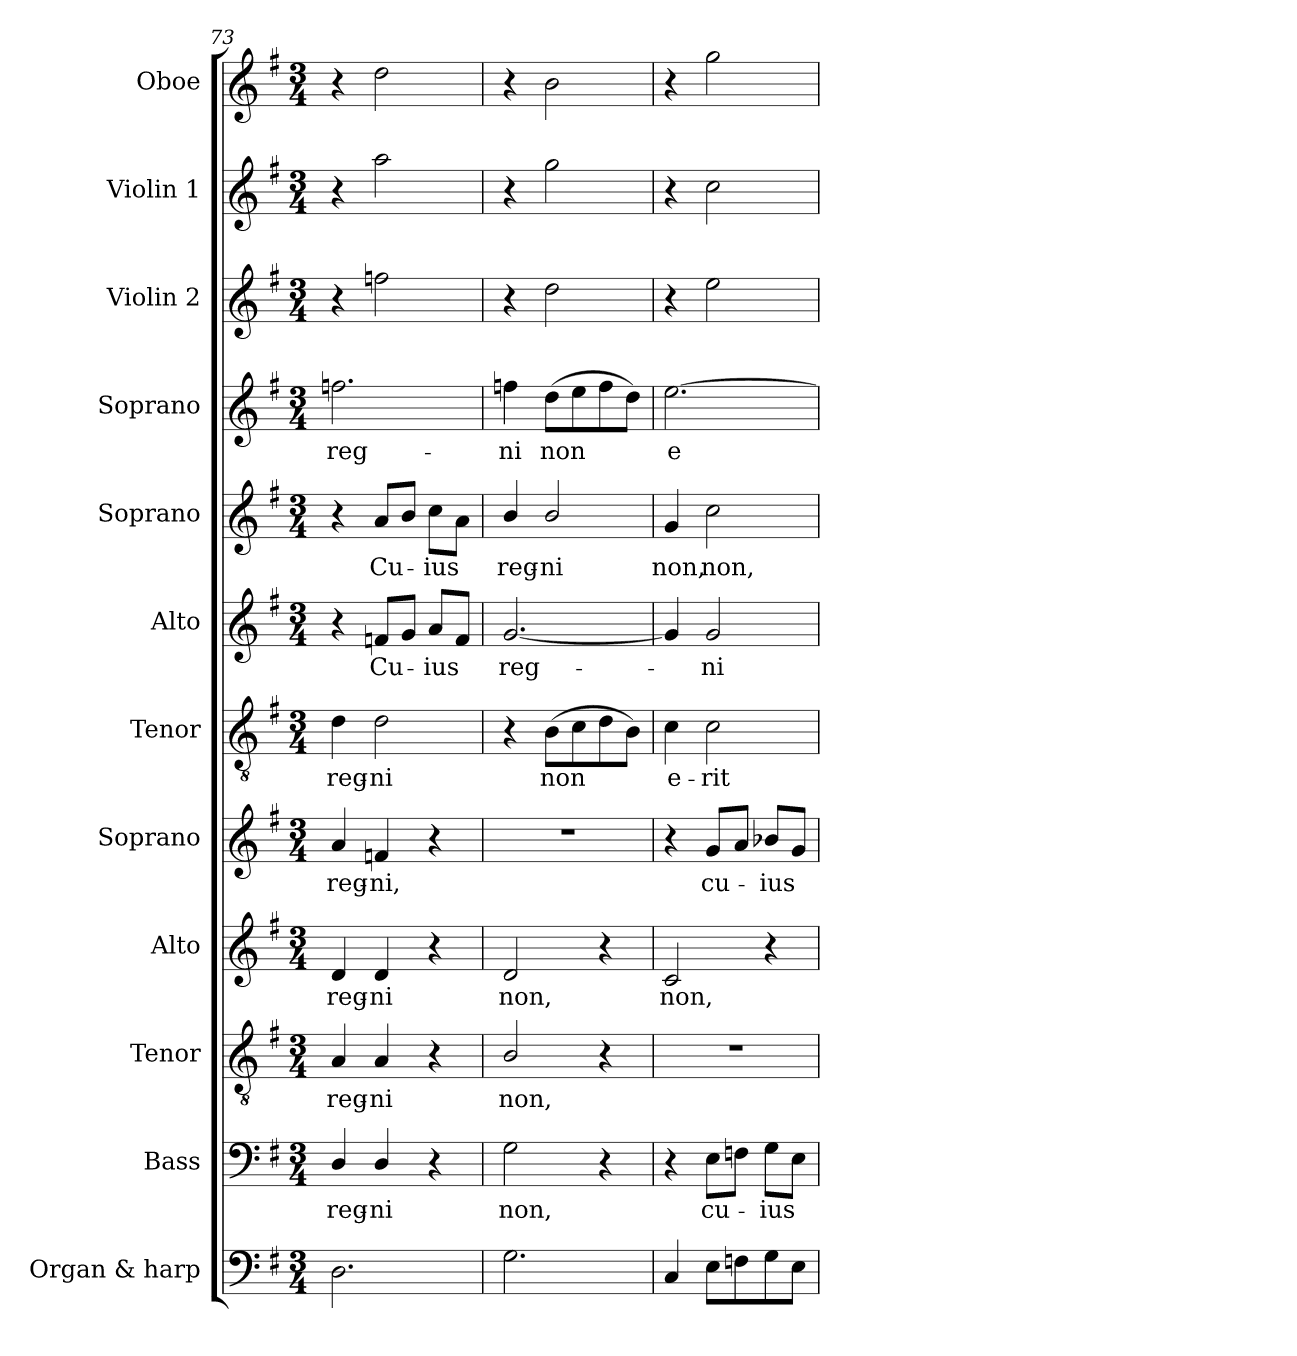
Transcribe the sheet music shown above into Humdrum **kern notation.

**kern	**kern	**text	**kern	**text	**kern	**text	**kern	**text	**kern	**text	**kern	**text	**kern	**text	**kern	**text	**kern	**kern	**kern
*part12	*part11	*part11	*part10	*part10	*part9	*part9	*part8	*part8	*part7	*part7	*part6	*part6	*part5	*part5	*part4	*part4	*part3	*part2	*part1
*staff12	*staff11	*staff11	*staff10	*staff10	*staff9	*staff9	*staff8	*staff8	*staff7	*staff7	*staff6	*staff6	*staff5	*staff5	*staff4	*staff4	*staff3	*staff2	*staff1
*I"Organ & harp	*I"Bass	*	*I"Tenor	*	*I"Alto	*	*I"Soprano	*	*I"Tenor	*	*I"Alto	*	*I"Soprano	*	*I"Soprano	*	*I"Violin 2	*I"Violin 1	*I"Oboe
*I'Org. & H.	*I'B.	*	*I'T.	*	*I'A.	*	*I'S.	*	*I'T.	*	*I'A.	*	*I'S.	*	*I'S.	*	*I'Vln. 2	*I'Vln. 1	*I'Ob.
*clefF4	*clefF4	*	*clefGv2	*	*clefG2	*	*clefG2	*	*clefGv2	*	*clefG2	*	*clefG2	*	*clefG2	*	*clefG2	*clefG2	*clefG2
*	*	*	*ITrd7c12	*	*	*	*	*	*ITrd7c12	*	*	*	*	*	*	*	*	*	*
*k[f#]	*k[f#]	*	*k[f#]	*	*k[f#]	*	*k[f#]	*	*k[f#]	*	*k[f#]	*	*k[f#]	*	*k[f#]	*	*k[f#]	*k[f#]	*k[f#]
*G:	*G:	*	*G:	*	*G:	*	*G:	*	*G:	*	*G:	*	*G:	*	*G:	*	*G:	*G:	*G:
*M3/4	*M3/4	*	*M3/4	*	*M3/4	*	*M3/4	*	*M3/4	*	*M3/4	*	*M3/4	*	*M3/4	*	*M3/4	*M3/4	*M3/4
=73	=73	=73	=73	=73	=73	=73	=73	=73	=73	=73	=73	=73	=73	=73	=73	=73	=73	=73	=73
!	!	!LO:LY:b:color=#000000	!	!	!	!	!	!	!	!	!	!	!	!	!	!	!	!	!
!	!	!	!	!LO:LY:b:color=#000000	!	!	!	!	!	!	!	!	!	!	!	!	!	!	!
!	!	!	!	!	!	!LO:LY:b:color=#000000	!	!	!	!	!	!	!	!	!	!	!	!	!
!	!	!	!	!	!	!	!	!LO:LY:b:color=#000000	!	!	!	!	!	!	!	!	!	!	!
!	!	!	!	!	!	!	!	!	!	!LO:LY:b:color=#000000	!	!	!	!	!	!	!	!	!
!	!	!	!	!	!	!	!	!	!	!	!	!	!	!	!	!LO:LY:b:color=#000000	!	!	!
2.Di\	4Di/	reg-	4AAi/	reg-	4di/	reg-	4ai/	reg-	4Di\	reg-	4r	.	4r	.	2.ffni\	reg-	4r	4r	4r
!	!	!LO:LY:b:color=#000000	!	!	!	!	!	!	!	!	!	!	!	!	!	!	!	!	!
!	!	!	!	!LO:LY:b:color=#000000	!	!	!	!	!	!	!	!	!	!	!	!	!	!	!
!	!	!	!	!	!	!LO:LY:b:color=#000000	!	!	!	!	!	!	!	!	!	!	!	!	!
!	!	!	!	!	!	!	!	!LO:LY:b:color=#000000	!	!	!	!	!	!	!	!	!	!	!
!	!	!	!	!	!	!	!	!	!	!LO:LY:b:color=#000000	!	!	!	!	!	!	!	!	!
!	!	!	!	!	!	!	!	!	!	!	!	!LO:LY:b:color=#000000	!	!	!	!	!	!	!
!	!	!	!	!	!	!	!	!	!	!	!	!	!	!LO:LY:b:color=#000000	!	!	!	!	!
.	4Di/	-ni	4AAi/	-ni	4di/	-ni	4fni/	-ni,	2Di\	-ni	8fni/L	Cu-	8ai/L	Cu-	.	.	2ffni\	2aai\	2ddi\
.	.	.	.	.	.	.	.	.	.	.	8gi/J	.	8bi/J	.	.	.	.	.	.
!	!	!	!	!	!	!	!	!	!	!	!	!LO:LY:b:color=#000000	!	!	!	!	!	!	!
!	!	!	!	!	!	!	!	!	!	!	!	!	!	!LO:LY:b:color=#000000	!	!	!	!	!
.	4r	.	4r	.	4r	.	4r	.	.	.	8ai/L	-ius	8cci\L	-ius	.	.	.	.	.
.	.	.	.	.	.	.	.	.	.	.	8fi/J	.	8ai\J	.	.	.	.	.	.
=74	=74	=74	=74	=74	=74	=74	=74	=74	=74	=74	=74	=74	=74	=74	=74	=74	=74	=74	=74
!	!	!LO:LY:b:color=#000000	!	!	!	!	!	!	!	!	!	!	!	!	!	!	!	!	!
!	!	!	!	!LO:LY:b:color=#000000	!	!	!	!	!	!	!	!	!	!	!	!	!	!	!
!	!	!	!	!	!	!LO:LY:b:color=#000000	!LO:N:vis=1	!	!	!	!	!	!	!	!	!	!	!	!
!	!	!	!	!	!	!	!	!	!	!	!	!LO:LY:b:color=#000000	!	!	!	!	!	!	!
!	!	!	!	!	!	!	!	!	!	!	!	!	!	!LO:LY:b:color=#000000	!	!	!	!	!
!	!	!	!	!	!	!	!	!	!	!	!	!	!	!	!	!LO:LY:b:color=#000000	!	!	!
2.Gi\	2Gi\	non,	2BBi/	non,	2di/	non,	2.r	.	4r	.	[2.gi/	reg-	4bi/	reg-	4ffni\	-ni	4r	4r	4r
!	!	!	!	!	!	!	!	!	!	!LO:LY:b:color=#000000	!	!	!	!	!	!	!	!	!
!	!	!	!	!	!	!	!	!	!	!	!	!	!	!LO:LY:b:color=#000000	!	!	!	!	!
!	!	!	!	!	!	!	!	!	!	!	!	!	!	!	!	!LO:LY:b:color=#000000	!	!	!
.	.	.	.	.	.	.	.	.	(8BBi\L	non	.	.	2bi/	-ni	(8ddi\L	non	2ddi\	2ggi\	2bi\
.	.	.	.	.	.	.	.	.	8Ci\	.	.	.	.	.	8eei\	.	.	.	.
.	4r	.	4r	.	4r	.	.	.	8Di\	.	.	.	.	.	8ffi\	.	.	.	.
.	.	.	.	.	.	.	.	.	8BBi\J)	.	.	.	.	.	8ddi\J)	.	.	.	.
=75	=75	=75	=75	=75	=75	=75	=75	=75	=75	=75	=75	=75	=75	=75	=75	=75	=75	=75	=75
!	!	!	!LO:N:vis=1	!	!	!	!	!	!	!	!	!	!	!	!	!	!	!	!
!	!	!	!	!	!	!LO:LY:b:color=#000000	!	!	!	!	!	!	!	!	!	!	!	!	!
!	!	!	!	!	!	!	!	!	!	!LO:LY:b:color=#000000	!	!	!	!	!	!	!	!	!
!	!	!	!	!	!	!	!	!	!	!	!	!	!	!LO:LY:b:color=#000000	!	!	!	!	!
!	!	!	!	!	!	!	!	!	!	!	!	!	!	!	!	!LO:LY:b:color=#000000	!	!	!
4Ci/	4r	.	2.r	.	2ci/	non,	4r	.	4Ci\	e-	4gi/]	.	4gi/	non,	[2.eei\	e-	4r	4r	4r
!	!	!LO:LY:b:color=#000000	!	!	!	!	!	!	!	!	!	!	!	!	!	!	!	!	!
!	!	!	!	!	!	!	!	!LO:LY:b:color=#000000	!	!	!	!	!	!	!	!	!	!	!
!	!	!	!	!	!	!	!	!	!	!LO:LY:b:color=#000000	!	!	!	!	!	!	!	!	!
!	!	!	!	!	!	!	!	!	!	!	!	!LO:LY:b:color=#000000	!	!	!	!	!	!	!
!	!	!	!	!	!	!	!	!	!	!	!	!	!	!LO:LY:b:color=#000000	!	!	!	!	!
8Ei\L	8Ei\L	cu-	.	.	.	.	8gi/L	cu-	2Ci\	-rit	2gi/	-ni	2cci\	non,	.	.	2eei\	2cci\	2ggi\
8Fni\	8Fni\J	.	.	.	.	.	8ai/J	.	.	.	.	.	.	.	.	.	.	.	.
!	!	!LO:LY:b:color=#000000	!	!	!	!	!	!	!	!	!	!	!	!	!	!	!	!	!
!	!	!	!	!	!	!	!	!LO:LY:b:color=#000000	!	!	!	!	!	!	!	!	!	!	!
8Gi\	8Gi\L	-ius	.	.	4r	.	8b-Xi/L	-ius	.	.	.	.	.	.	.	.	.	.	.
8Ei\J	8Ei\J	.	.	.	.	.	8gi/J	.	.	.	.	.	.	.	.	.	.	.	.
=	=	=	=	=	=	=	=	=	=	=	=	=	=	=	=	=	=	=	=
*-	*-	*-	*-	*-	*-	*-	*-	*-	*-	*-	*-	*-	*-	*-	*-	*-	*-	*-	*-
